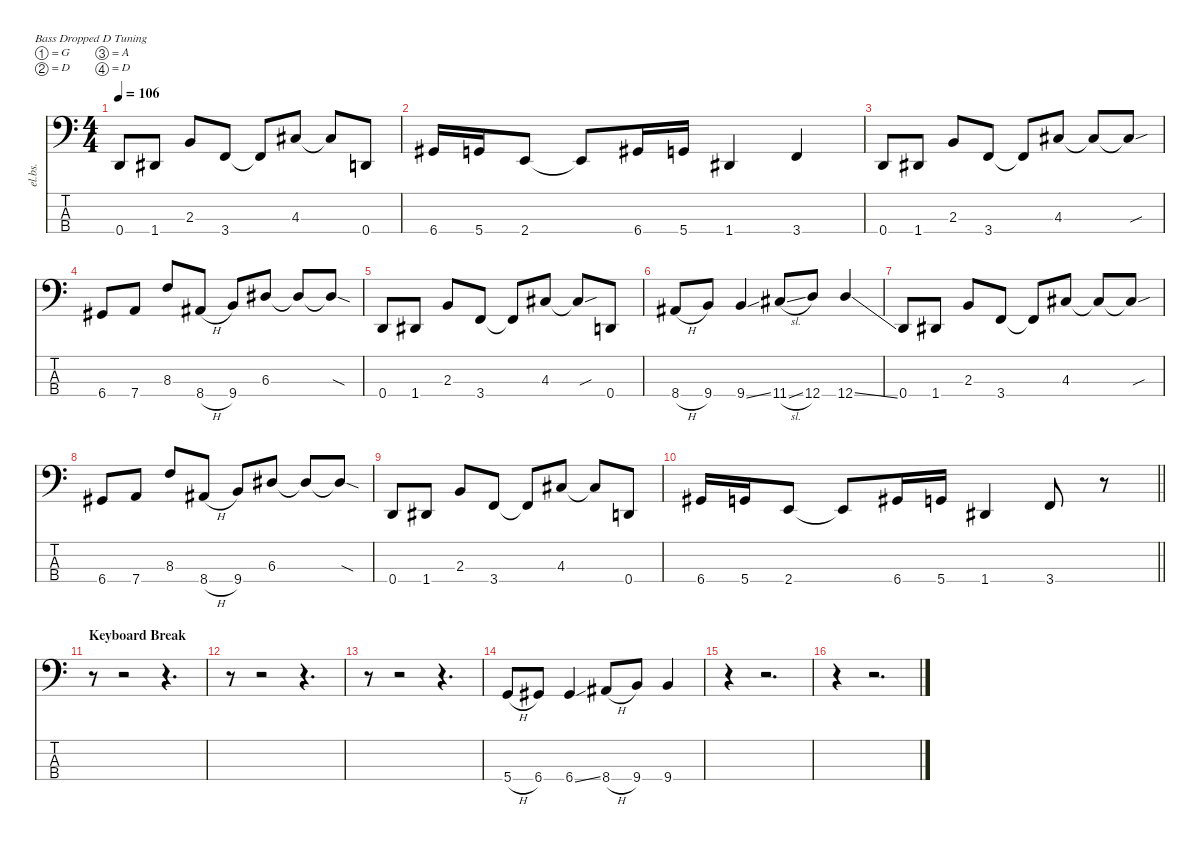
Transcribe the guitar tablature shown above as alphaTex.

\defaultSystemsLayout 4
\hideDynamics
\bracketExtendMode nobrackets
\otherSystemsTrackNameOrientation horizontal
\track ("Track 5" "el.bs.") {instrument electricbassfinger}
\staff {score tabs}
\tuning (G2 D2 A1 D1)
\ts (4 4)
\tempo 106
\clef f4
\ks c
0.4.8{dy f beam Up} 1.4{acc #}.8{beam Up} 2.3.8{beam Up} 3.4.8{beam Up} 3.4{t}.8{beam Up} 4.3{acc #}.8{beam Up} 4.3{t acc #}.8{beam Up} 0.4.8{beam Up} |
6.4{acc #}.16{beam Up} 5.4.16{beam Up} 2.4.8{beam Up} 2.4{t}.8{beam Up} 6.4{acc #}.16{beam Up} 5.4.16{beam Up} 1.4{acc #}.4{beam Up} 3.4.4{beam Up} |
0.4.8{beam Up} 1.4{acc #}.8{beam Up} 2.3.8{beam Up} 3.4.8{beam Up} 3.4{t}.8{beam Up} 4.3{acc #}.8{beam Up} 4.3{t acc #}.8{beam Up} 4.3{sou t acc #}.8{beam Up} |
6.4{acc #}.8{beam Up} 7.4.8{beam Up} 8.3.8{beam Up} 8.4{h acc #}.8{beam Up} 9.4.8{beam Up} 6.3{acc #}.8{beam Up} 6.3{t acc #}.8{beam Up} 6.3{sod t acc #}.8{beam Up} |
0.4.8{beam Up} 1.4{acc #}.8{beam Up} 2.3.8{beam Up} 3.4.8{beam Up} 3.4{t}.8{beam Up} 4.3{acc #}.8{beam Up} 4.3{sou t acc #}.8{beam Up} 0.4.8{beam Up} |
8.4{h acc #}.8{beam Up} 9.4.8{beam Up} 9.4{ss}.4{beam Up} 11.4{sl acc #}.8{beam Up} 12.4.8{beam Up} 12.4{ss}.4{beam Up} |
0.4.8{beam Up} 1.4{acc #}.8{beam Up} 2.3.8{beam Up} 3.4.8{beam Up} 3.4{t}.8{beam Up} 4.3{acc #}.8{beam Up} 4.3{t acc #}.8{beam Up} 4.3{sou t acc #}.8{beam Up} |
6.4{acc #}.8{beam Up} 7.4.8{beam Up} 8.3.8{beam Up} 8.4{h acc #}.8{beam Up} 9.4.8{beam Up} 6.3{acc #}.8{beam Up} 6.3{t acc #}.8{beam Up} 6.3{sod t acc #}.8{beam Up} |
0.4.8{beam Up} 1.4{acc #}.8{beam Up} 2.3.8{beam Up} 3.4.8{beam Up} 3.4{t}.8{beam Up} 4.3{acc #}.8{beam Up} 4.3{t acc #}.8{beam Up} 0.4.8{beam Up} |
\barLineRight lightlight
6.4{acc #}.16{beam Up} 5.4.16{beam Up} 2.4.8{beam Up} 2.4{t}.8{beam Up} 6.4{acc #}.16{beam Up} 5.4.16{beam Up} 1.4{acc #}.4{beam Up} 3.4.8{beam Up} r.8{beam Up} |
\section ("" "Keyboard Break")
r.8{beam Down} r.2{beam Down} r.4{d beam Down} |
r.8{beam Down} r.2{beam Down} r.4{d beam Down} |
r.8{beam Down} r.2{beam Down} r.4{d beam Down} |
5.4{h}.8{beam Up} 6.4{acc #}.8{beam Up} 6.4{ss acc #}.4{beam Up} 8.4{h acc #}.8{beam Up} 9.4.8{beam Up} 9.4.4{beam Up} |
r.4{beam Down} r.2{d beam Down} |
r.4{beam Down} r.2{d beam Down}
